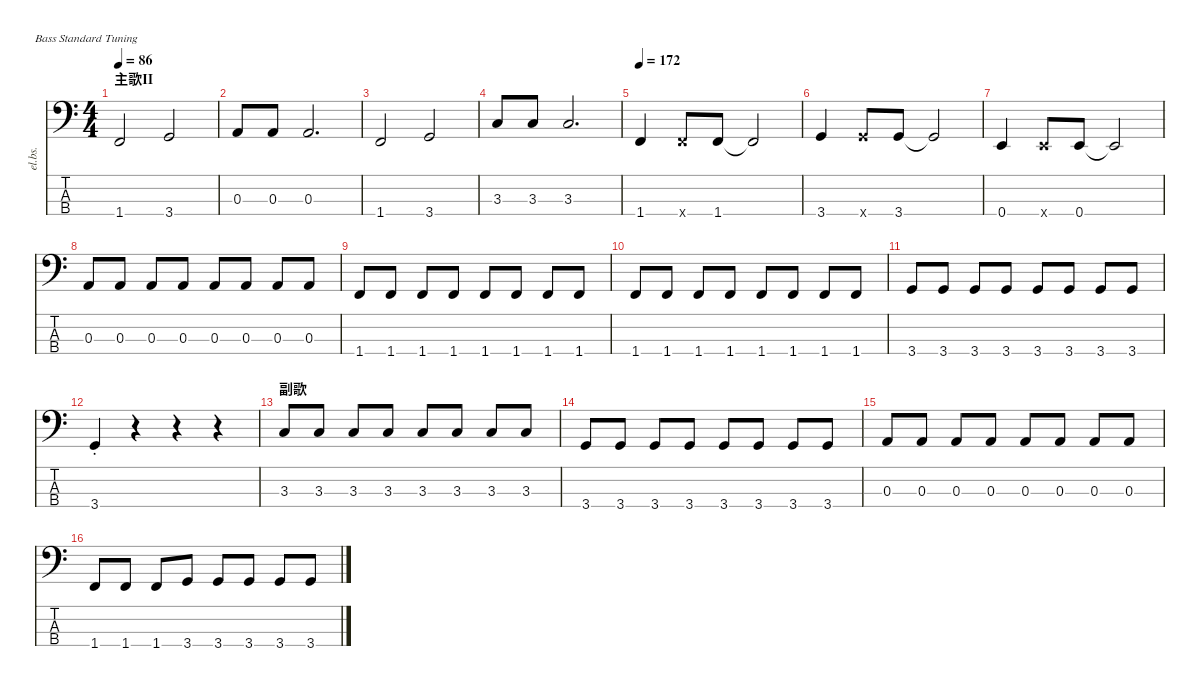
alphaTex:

\defaultSystemsLayout 4
\hideDynamics
\bracketExtendMode nobrackets
\track ("Bass" "el.bs.") {instrument electricbassfinger}
\staff {score tabs}
\tuning (G2 D2 A1 E1)
\ts (4 4)
\section ("" "主歌II")
\tempo 86
\clef f4
\ks c
1.4.2{dy mf beam Up} 3.4.2{beam Up} |
0.3.8{beam Up} 0.3.8{beam Up} 0.3.2{d beam Up} |
1.4.2{beam Up} 3.4.2{beam Up} |
3.3.8{beam Up} 3.3.8{beam Up} 3.3.2{d beam Up} |
\tempo 172
1.4.4{beam Up} 1.4{x}.8{beam Up} 1.4.8{beam Up} 1.4{t}.2{beam Up} |
3.4.4{beam Up} 3.4{x}.8{beam Up} 3.4.8{beam Up} 3.4{t}.2{beam Up} |
0.4.4{beam Up} 0.4{x}.8{beam Up} 0.4.8{beam Up} 0.4{t}.2{beam Up} |
0.3.8{beam Up} 0.3.8{beam Up} 0.3.8{beam Up} 0.3.8{beam Up} 0.3.8{beam Up} 0.3.8{beam Up} 0.3.8{beam Up} 0.3.8{beam Up} |
1.4.8{beam Up} 1.4.8{beam Up} 1.4.8{beam Up} 1.4.8{beam Up} 1.4.8{beam Up} 1.4.8{beam Up} 1.4.8{beam Up} 1.4.8{beam Up} |
1.4.8{beam Up} 1.4.8{beam Up} 1.4.8{beam Up} 1.4.8{beam Up} 1.4.8{beam Up} 1.4.8{beam Up} 1.4.8{beam Up} 1.4.8{beam Up} |
3.4.8{beam Up} 3.4.8{beam Up} 3.4.8{beam Up} 3.4.8{beam Up} 3.4.8{beam Up} 3.4.8{beam Up} 3.4.8{beam Up} 3.4.8{beam Up} |
3.4{st}.4{beam Up} r.4{beam Down} r.4{beam Down} r.4{beam Down} |
\section ("" "副歌")
3.3.8{beam Up} 3.3.8{beam Up} 3.3.8{beam Up} 3.3.8{beam Up} 3.3.8{beam Up} 3.3.8{beam Up} 3.3.8{beam Up} 3.3.8{beam Up} |
3.4.8{beam Up} 3.4.8{beam Up} 3.4.8{beam Up} 3.4.8{beam Up} 3.4.8{beam Up} 3.4.8{beam Up} 3.4.8{beam Up} 3.4.8{beam Up} |
0.3.8{beam Up} 0.3.8{beam Up} 0.3.8{beam Up} 0.3.8{beam Up} 0.3.8{beam Up} 0.3.8{beam Up} 0.3.8{beam Up} 0.3.8{beam Up} |
1.4.8{beam Up} 1.4.8{beam Up} 1.4.8{beam Up} 3.4.8{beam Up} 3.4.8{beam Up} 3.4.8{beam Up} 3.4.8{beam Up} 3.4.8{beam Up}
